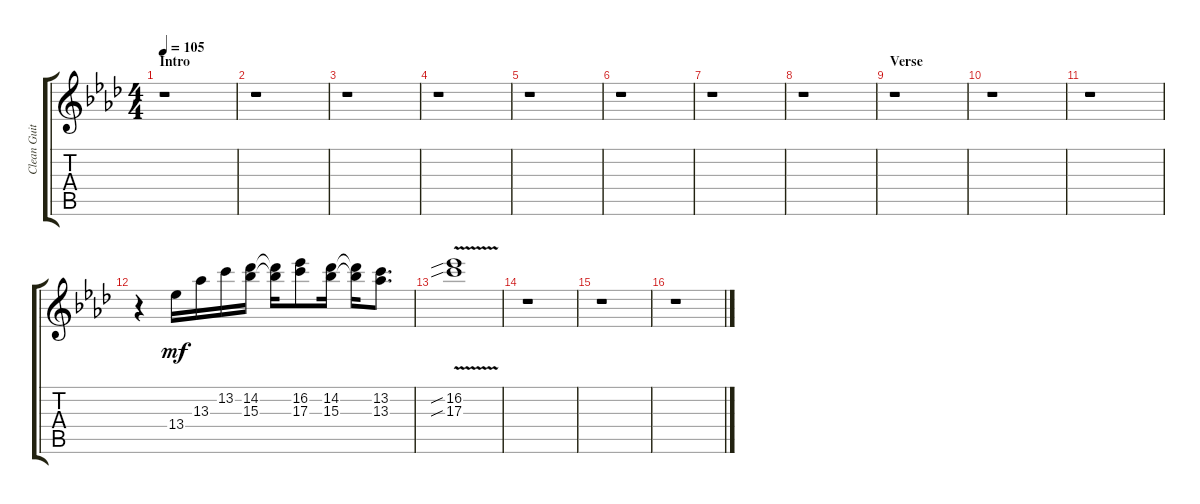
\track ("Clean Guitar" "Clean Guit") {instrument electricguitarclean}
\staff {score tabs}
\tuning (E4 B3 G3 D3 A2 E2) {hide}
\ts (4 4)
\section ("" "Intro")
\tempo 105
\clef g2
\ks ab
r.1{dy mf instrument electricguitarclean} |
r.1 |
r.1 |
r.1 |
r.1 |
r.1 |
r.1 |
r.1 |
\section ("" "Verse")
r.1 |
r.1 |
r.1 |
r.4 13.4.16 13.3.16 13.2.16 (14.2 15.3).16 (14.2{t} 15.3{t}).16 (16.2 17.3).8 (14.2 15.3).16 (14.2{t} 15.3{t}).16 (13.2 13.3).8{d} |
(16.2{v sib} 17.3{v sib}).1 |
r.1 |
r.1 |
r.1
